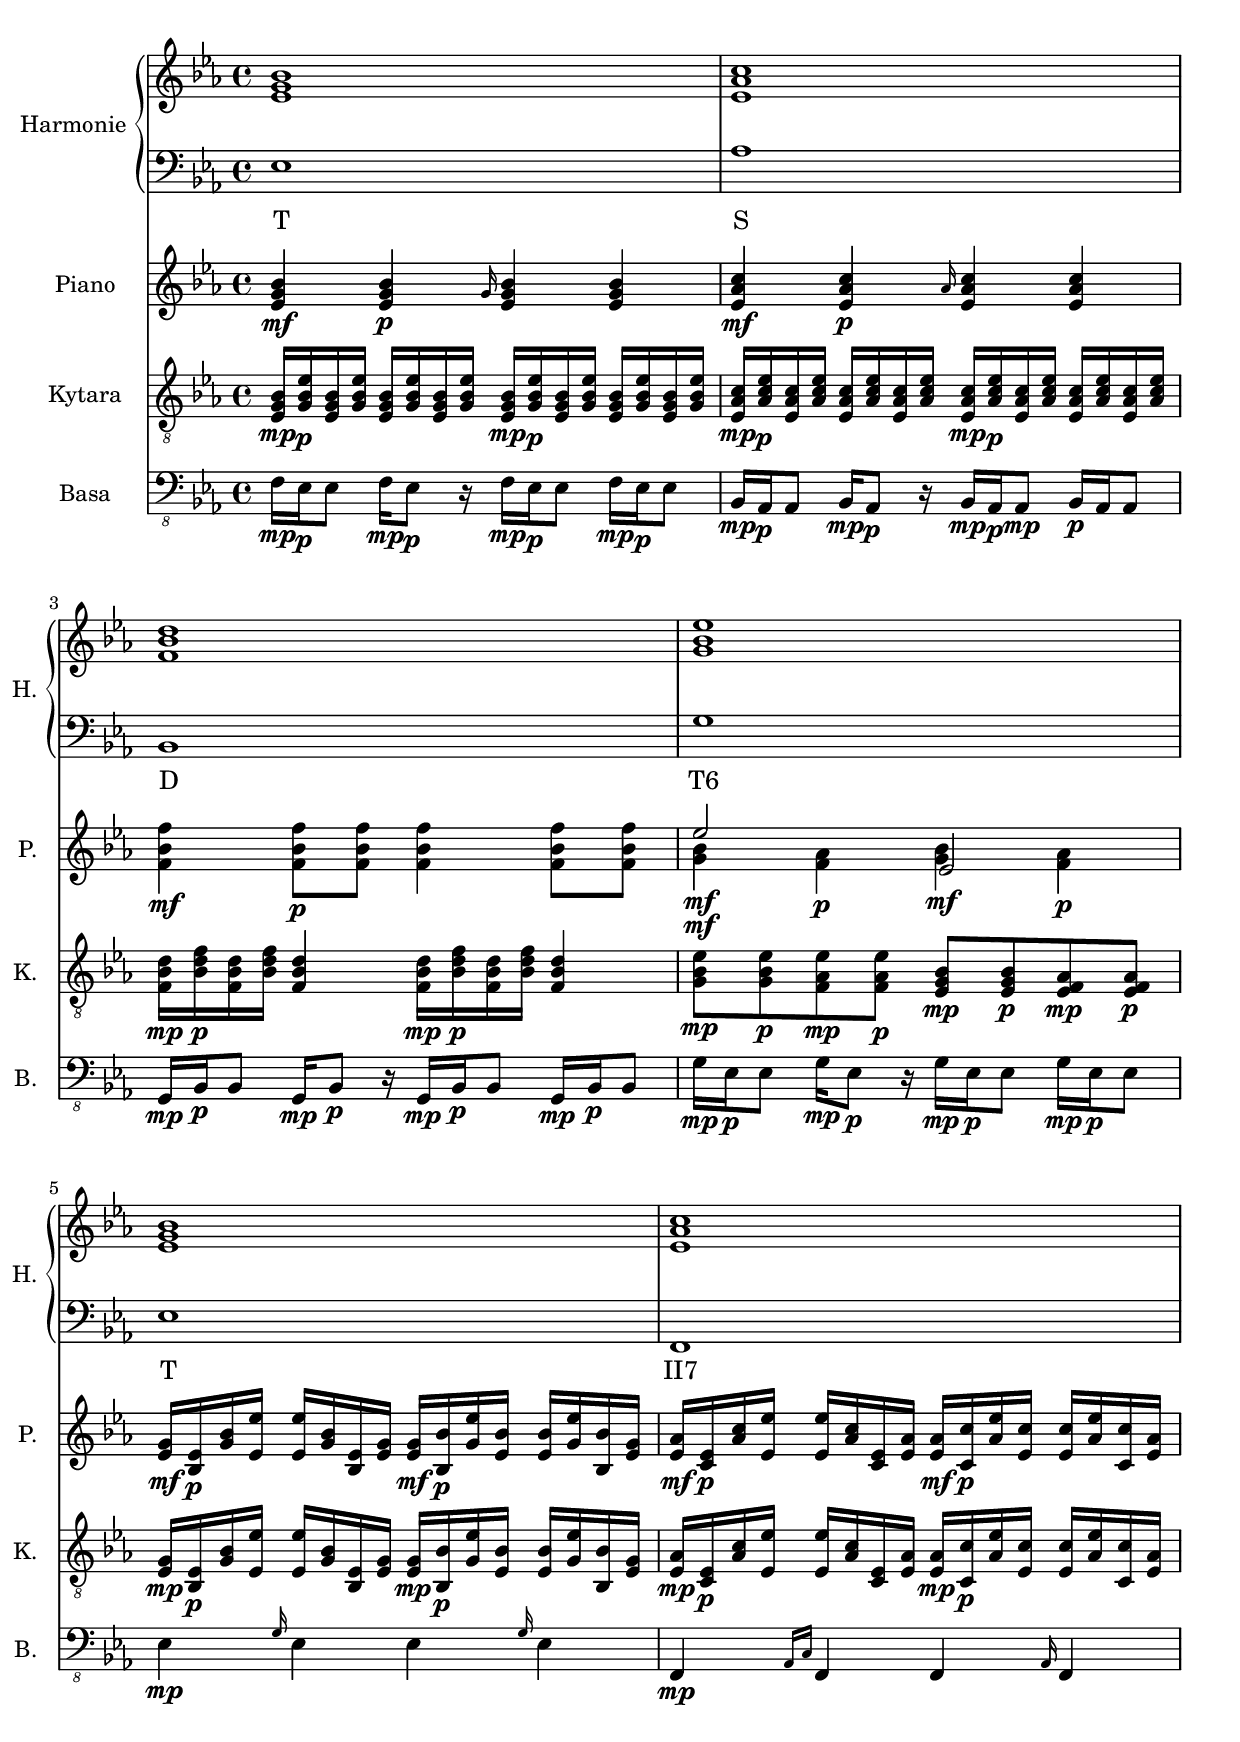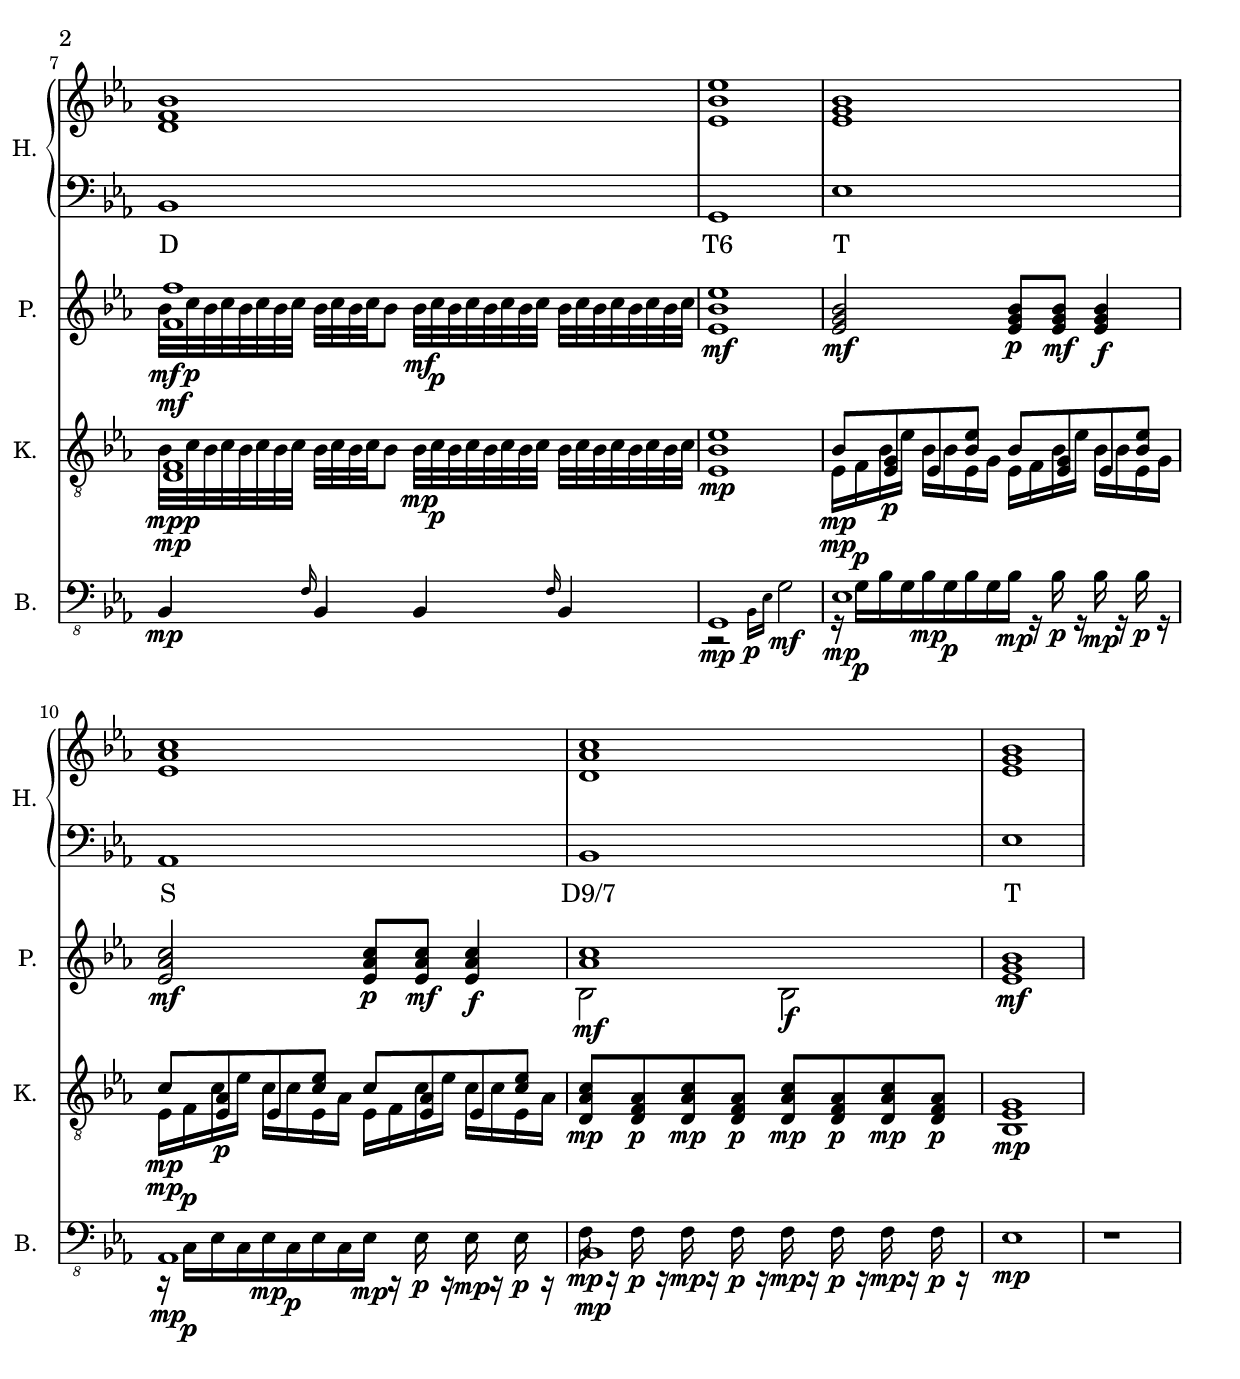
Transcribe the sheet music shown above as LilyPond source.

\version "2.10.33"


% Es-Dur:
% es - f - g ^ as - b - c - d ^ es


harmonieNahore = \relative es' {
	\clef treble
	\key es \major
	\time 4/4
	
	<es g bes>1
	<es as c>
	<f bes d>
	<g bes es>
	
	<es g bes>
	<es as c>
	<d f bes>
	<es bes' es>
	
	<es g bes>
	<es as c>
	<d as' c>
	<es g bes>
}


harmonieDole = <<
\relative es {
	\clef bass
	\key es \major
	\time 4/4

	es1
	as
	bes,
	g'
	
	es
	f,
	bes
	g
	
	es'
	as,
	bes
	es
}
\addlyrics {
	T S D "T6"
	T "II7" D "T6"
	T S "D9/7" T
}
>>


piano = \relative es' {
	\clef treble
	\key es \major
	\time 4/4
	
	<es g bes>4\mf <es g bes>\p \grace { g16 } <es g bes>4 <es g bes>
	<es as c>4\mf <es as c>\p \grace { as16 } <es as c>4 <es as c>
	<f bes f'>4\mf <f bes f'>8\p <f bes f'> <f bes f'>4 <f bes f'>8 <f bes f'>
	<< { es'2\mf es, } \\ { <g bes>4\mf <f as>\p <g bes>\mf <f as>\p } >>
	
	<es g>16\mf <es bes>\p <g bes> <es es'> <es es'> <g bes> <es bes> <es g>
		<es g>16\mf <bes bes'>\p <g' es'> <es bes'> <es bes'> <g es'> <bes, bes'> <es g>
	<es as>16\mf <es c>\p <as c> <es es'> <es es'> <as c> <es c> <es as>
		<es as>16\mf <c c'>\p <as' es'> <es c'> <es c'> <as es'> <c, c'> <es as>
	<< <f f'>1\mf \\ { bes32\mf c\p bes c bes c bes c bes c bes c bes8
		bes32\mf c\p bes c bes c bes c bes c bes c bes c bes c } >>
	<es, bes' es>1\mf
	
	<es g bes>2\mf <es g bes>8\p <es g bes>\mf <es g bes>4\f
	<es as c>2\mf <es as c>8\p <es as c>\mf <es as c>4\f
	<< <as c>1\mf \\ { bes,2 bes\f } >>
	<es g bes>1\mf
}


kytara = \relative es {
	\clef "treble_8"
	\key es \major
	\time 4/4
		
	<es g bes>16\mp <g bes es>\p <es g bes> <g bes es> <es g bes> <g bes es> <es g bes> <g bes es>
		<es g bes>\mp <g bes es>\p <es g bes> <g bes es> <es g bes> <g bes es> <es g bes> <g bes es>
	<es as c>16\mp <as c es>\p <es as c> <as c es> <es as c> <as c es> <es as c> <as c es>
		<es as c>\mp <as c es>\p <es as c> <as c es> <es as c> <as c es> <es as c> <as c es>
	<f bes d>16\mp <bes d f>\p <f bes d> <bes d f> <f bes d>4
		<f bes d>16\mp <bes d f>\p <f bes d> <bes d f> <f bes d>4
	<g bes es>8\mp <g bes es>\p <f as es'>\mp <f as es'>\p
		<es g bes>\mp <es g bes>\p <es f as>\mp <es f as>\p
		
	<es g>16\mp <es bes>\p <g bes> <es es'> <es es'> <g bes> <es bes> <es g>
		<es g>16\mp <bes bes'>\p <g' es'> <es bes'> <es bes'> <g es'> <bes, bes'> <es g>
	<es as>16\mp <es c>\p <as c> <es es'> <es es'> <as c> <es c> <es as>
		<es as>16\mp <c c'>\p <as' es'> <es c'> <es c'> <as es'> <c, c'> <es as>
	<< <d f>1\mp \\ { bes'32\mp c\p bes c bes c bes c bes c bes c bes8
		bes32\mp c\p bes c bes c bes c bes c bes c bes c bes c } >>
	<es, bes' es>1\mp
	
	<< bes'8\mp \\ { es,16\mp f\p } >>
		<< <es g>8\p \\ { bes'16 es } >>
		<< es,8 \\ { bes'16 bes } >>
		<< <bes es>8 \\ { es,16 g } >>
		<< bes8 \\ { es,16 f } >>
		<< <es g>8 \\ { bes'16 es } >>
		<< es,8 \\ { bes'16 bes } >>
		<< <bes es>8 \\ { es,16 g } >>
	<< c8\mp \\ { es,16\mp f\p } >>
		<< <es as>8\p \\ { c'16 es } >>
		<< es,8 \\ { c'16 c } >>
		<< <c es>8 \\ { es,16 as } >>
		<< c8 \\ { es,16 f } >>
		<< <es as>8 \\ { c'16 es } >>
		<< es,8 \\ { c'16 c } >>
		<< <c es>8 \\ { es,16 as } >>
	<d, as' c>8\mp <d f as>\p <d as' c>8\mp <d f as>\p
		<d as' c>\mp <d f as>\p <d as' c>8\mp <d f as>\p
	<bes es g>1\mp
}
kytaraCh = \chordmode {
	% r1 as bes g:9
	% es as bes g:9
}


basa = \relative es, {
	\clef "bass_8"
	\key es \major
	\time 4/4
	
	f16\mp es\p es8 f16\mp es8\p r16 f\mp es\p es8 f16\mp es\p es8
	bes16\mp as\p as8 bes16\mp as8\p r16 bes\mp as\p as8\mp bes16\p as as8
	g16\mp bes\p bes8 g16\mp bes8\p r16 g\mp bes\p bes8 g16\mp bes\p bes8
	g'16\mp es\p es8 g16\mp es8\p r16 g\mp es\p es8 g16\mp es\p es8
	
	es4\mp \grace { g16 } es4 es \grace { g16 } es4
	f,4\mp \grace { as16[ c] } f,4 f \grace { as16 } f4
	bes4\mp \grace { f'16 } bes,4 bes \grace { f'16 } bes,4
	<< g1\mp \\ { r2 \grace { bes16\p[ es] } g2\mf } >>
	
	<< es1\mp \\ { r16 g\p[ bes g bes\mp g\p bes g bes\mp] r bes\p r bes\mp r bes\p r } >>
	<< as,1\mp \\ { r16 c\p[ es c es\mp c\p es c es\mp] r es\p r es\mp r es\p r } >>
	<< bes1\mp \\ { f'16\mp r f\p r f\mp r f\p r f\mp r f\p r f\mp r f\p r } >>
	es1\mp
	
	r1
}


bici = \drummode {
	\time 4/4
	
	r1
}


\score {
	<<
		\new PianoStaff <<
			\set PianoStaff.instrumentName = "Harmonie "
			\set PianoStaff.shortInstrumentName = "H. "
			\new Staff \harmonieNahore
			\new Staff \harmonieDole
		>>
		
		\new Staff {
			\set Staff.instrumentName = "Piano "
			\set Staff.shortInstrumentName = "P. "
			\piano
		}
		
		\new ChordNames \kytaraCh
		\new Staff {
			\set Staff.instrumentName = "Kytara "
			\set Staff.shortInstrumentName = "K. "
			\kytara
		}
		
		\new Staff {
			\set Staff.instrumentName = "Basa "
			\set Staff.shortInstrumentName = "B. "
			\basa
		}
		
		%{
		\new DrumStaff {
			\set Staff.instrumentName = "Perkuse "
			\set Staff.shortInstrumentName = "Pk. "
			\bici
		}
		%}
	>>
	
	\layout { }
}


\score {
	<<
		\new Staff {
			\set Staff.midiInstrument = #"acoustic grand"
			% \set Staff.midiInstrument = #"percussive organ"
			\piano
		}
		
		\new Staff {
			\set Staff.midiInstrument = #"overdriven guitar"
			\kytara
		}
		
		\new Staff {
			\set Staff.midiInstrument = #"electric bass (pick)"
			\basa
		}
		
		\new DrumStaff {
			% \bici
		}
	>>
	
	\midi { }
}

